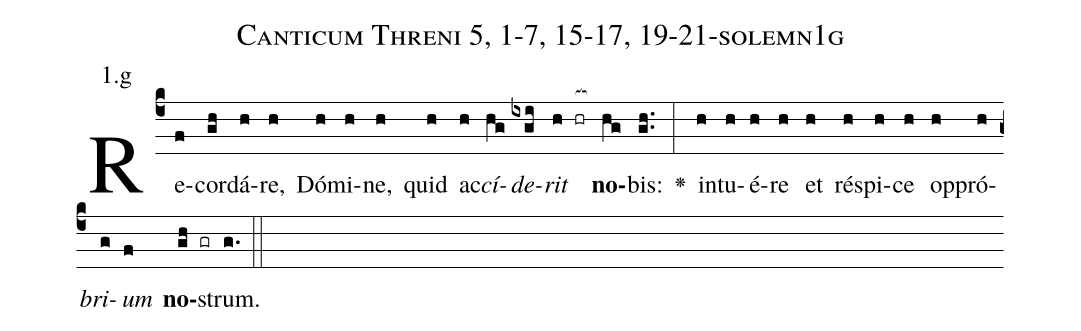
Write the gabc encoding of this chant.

name: Canticum Threni 5, 1-7, 15-17, 19-21-solemn1g;
annotation: 1.g;
%%
(c4)Re(f)cor(gh)dá(h)re,(h) Dó(h)mi(h)ne,(h) quid(h) ac(h)<i>cí</i>(hg)<i>de</i>(ixgi)<i>rit</i>(h hr[ocb:1{]) <b>no</b>(hg[ocb:0}])bis:(gh..) <v>\greheightstar</v>(:) in(h)tu(h)é(h)re(h) et(h) ré(h)spi(h)ce(h) op(h)pró(h)<i>bri</i>(g)<i>um</i>(f) <b>no</b>(gh gr)strum.(g.) (::)


%E(h) u(h) o(g) u(f) a(gh) e.(g.) (::)
